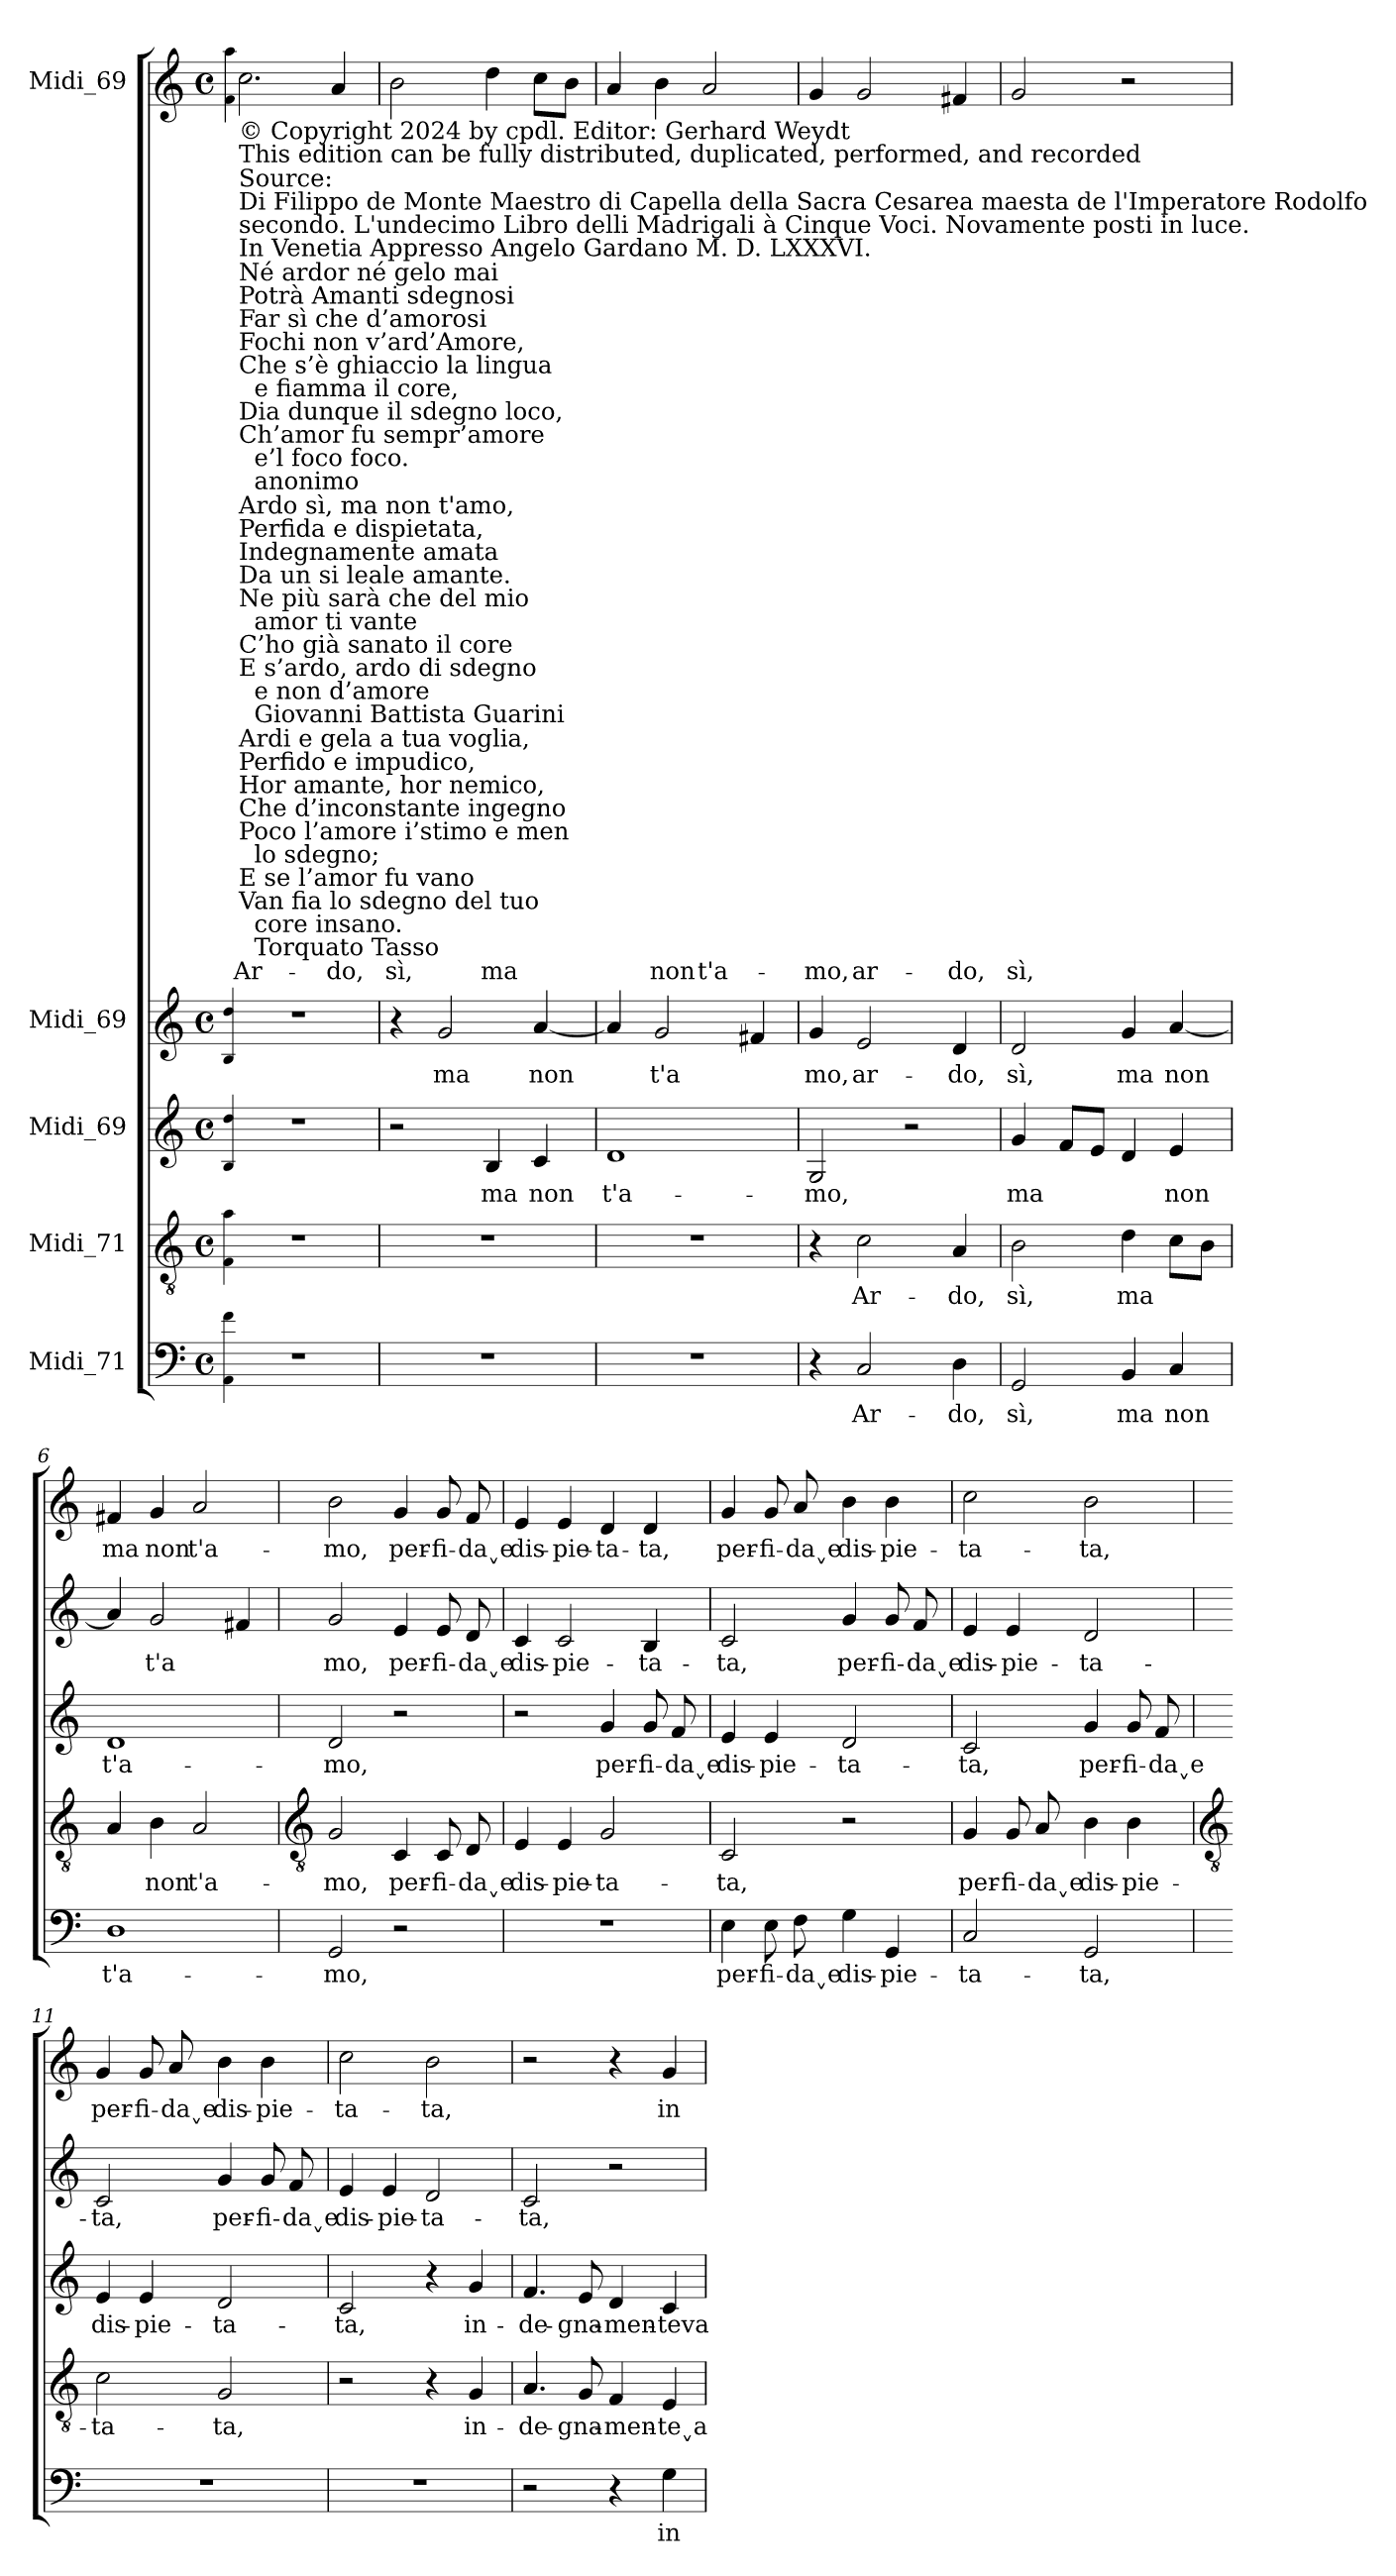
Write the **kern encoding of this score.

**kern	**text	**kern	**text	**kern	**text	**kern	**text	**kern	**text
*part5	*part5	*part4	*part4	*part3	*part3	*part2	*part2	*part1	*part1
*staff5	*staff5	*staff4	*staff4	*staff3	*staff3	*staff2	*staff2	*staff1	*staff1
*I"Midi_71	*	*I"Midi_71	*	*I"Midi_69	*	*I"Midi_69	*	*I"Midi_69	*
*clefF4	*	*clefGv2	*	*clefG2	*	*clefG2	*	*clefG2	*
*k[]	*	*k[]	*	*k[]	*	*k[]	*	*k[]	*
*C:	*	*C:	*	*C:	*	*C:	*	*C:	*
*M4/4	*	*M4/4	*	*M4/4	*	*M4/4	*	*M4/4	*
*met(c)	*	*met(c)	*	*met(c)	*	*met(c)	*	*met(c)	*
=1	=1	=1	=1	=1	=1	=1	=1	=1	=1
4qqAA 4qqf	.	4qqF 4qqa	.	4qqB 4qqdd	.	4qqB 4qqdd	.	4qqf 4qqaa	.
!	!	!	!	!	!	!	!	!LO:TX:b:t=© Copyright 2024 by cpdl. Editor&colon; Gerhard Weydt\nThis edition can be fully distributed, duplicated, performed, and recorded	!
!	!	!	!	!	!	!	!	!LO:TX:b:t=Source&colon;\nDi Filippo de Monte Maestro di Capella della Sacra Cesarea maesta de l'Imperatore Rodolfo\nsecondo. L'undecimo Libro delli Madrigali à Cinque Voci. Novamente posti in luce.\nIn Venetia Appresso Angelo Gardano M. D. LXXXVI.	!
!	!	!	!	!	!	!	!	!LO:TX:b:t=Né ardor né gelo mai\nPotrà Amanti sdegnosi\nFar sì che d’amorosi\nFochi non v’ard’Amore,\nChe s’è ghiaccio la lingua\n                e fiamma il core,\nDia dunque il sdegno loco,\nCh’amor fu sempr’amore\n                      e’l foco foco.\n                               anonimo	!
!	!	!	!	!	!	!	!	!LO:TX:b:t=Ardo sì, ma non t'amo,\nPerfida e dispietata,\nIndegnamente amata\nDa un si leale amante.\nNe più sarà che del mio\n                   amor ti vante\nC’ho già sanato il core\nE s’ardo, ardo di sdegno\n                 e non d’amore\n     Giovanni Battista Guarini	!
!	!	!	!	!	!	!	!	!LO:TX:b:t=Ardi e gela a tua voglia,\nPerfido e impudico,\nHor amante, hor nemico,\nChe d’inconstante ingegno\nPoco l’amore i’stimo e men\n                             lo sdegno;\nE se l’amor fu vano\nVan fia lo sdegno del tuo\n                           core insano.\n                        Torquato Tasso	!
!	!	!	!	!	!	!	!	!	!LO:LY:b
1r	.	1r	.	1r	.	1r	.	2.cc	Ar-
!	!	!	!	!	!	!	!	!	!LO:LY:b
.	.	.	.	.	.	.	.	4a	-do,
=2	=2	=2	=2	=2	=2	=2	=2	=2	=2
!	!	!	!	!	!	!	!	!	!LO:LY:b
1r	.	1r	.	2r	.	4r	.	2b	sì,
!	!	!	!	!	!	!	!LO:LY:b	!	!
.	.	.	.	.	.	2g	ma	.	.
!	!	!	!	!	!LO:LY:b	!	!	!	!LO:LY:b
.	.	.	.	4B	ma	.	.	4dd	ma
!	!	!	!	!	!LO:LY:b	!	!LO:LY:b	!	!
.	.	.	.	4c	non	[4a	non	8ccL	.
.	.	.	.	.	.	.	.	8bJ	.
=3	=3	=3	=3	=3	=3	=3	=3	=3	=3
!	!	!	!	!	!LO:LY:b	!	!	!	!
1r	.	1r	.	1d	t'a-	4a]	.	4a	.
!	!	!	!	!	!	!	!LO:LY:b	!	!LO:LY:b
.	.	.	.	.	.	2g	t'a	4b	non
!	!	!	!	!	!	!	!	!	!LO:LY:b
.	.	.	.	.	.	.	.	2a	t'a-
.	.	.	.	.	.	4f#	.	.	.
=4	=4	=4	=4	=4	=4	=4	=4	=4	=4
!	!	!	!	!	!LO:LY:b	!	!LO:LY:b	!	!LO:LY:b
4r	.	4r	.	2G	-mo,	4g	mo,	4g	-mo,
!	!LO:LY:b	!	!LO:LY:b	!	!	!	!LO:LY:b	!	!LO:LY:b
2C	Ar-	2c	Ar-	.	.	2e	ar-	2g	ar-
.	.	.	.	2r	.	.	.	.	.
!	!LO:LY:b	!	!LO:LY:b	!	!	!	!LO:LY:b	!	!LO:LY:b
4D	-do,	4A	-do,	.	.	4d	-do,	4f#X	-do,
=5	=5	=5	=5	=5	=5	=5	=5	=5	=5
!	!LO:LY:b	!	!LO:LY:b	!	!LO:LY:b	!	!LO:LY:b	!	!LO:LY:b
2GG	sì,	2B	sì,	4g	ma	2d	sì,	2g	sì,
.	.	.	.	8fL	.	.	.	.	.
.	.	.	.	8eJ	.	.	.	.	.
!	!LO:LY:b	!	!LO:LY:b	!	!	!	!LO:LY:b	!	!
4BB	ma	4d	ma	4d	.	4g	ma	2r	.
!	!LO:LY:b	!	!	!	!LO:LY:b	!	!LO:LY:b	!	!
4C	non	8cL	.	4e	non	[4a	non	.	.
.	.	8BJ	.	.	.	.	.	.	.
=6	=6	=6	=6	=6	=6	=6	=6	=6	=6
!	!LO:LY:b	!	!	!	!LO:LY:b	!	!	!	!LO:LY:b
1D	t'a-	4A	.	1d	t'a-	4a]	.	4f#X	ma
!	!	!	!LO:LY:b	!	!	!	!LO:LY:b	!	!LO:LY:b
.	.	4B	non	.	.	2g	t'a	4g	non
!	!	!	!LO:LY:b	!	!	!	!	!	!LO:LY:b
.	.	2A	t'a-	.	.	.	.	2a	t'a-
.	.	.	.	.	.	4f#	.	.	.
!!LO:LB:g=z
=7	=7	=7	=7	=7	=7	=7	=7	=7	=7
*	*	*clefGv2	*	*	*	*	*	*	*
!	!LO:LY:b	!	!LO:LY:b	!	!LO:LY:b	!	!LO:LY:b	!	!LO:LY:b
2GG	-mo,	2G	-mo,	2d	-mo,	2g	mo,	2b	-mo,
!	!	!	!LO:LY:b	!	!	!	!LO:LY:b	!	!LO:LY:b
2r	.	4C	per-	2r	.	4e	per-	4g	per-
!	!	!	!LO:LY:b	!	!	!	!LO:LY:b	!	!LO:LY:b
.	.	8C	-fi-	.	.	8e	-fi-	8g	-fi-
!	!	!	!LO:LY:b	!	!	!	!LO:LY:b	!	!LO:LY:b
.	.	8D	-daˬe	.	.	8d	-daˬe	8f	-daˬe
=8	=8	=8	=8	=8	=8	=8	=8	=8	=8
!	!	!	!LO:LY:b	!	!	!	!LO:LY:b	!	!LO:LY:b
1r	.	4E	dis-	2r	.	4c	dis-	4e	dis-
!	!	!	!LO:LY:b	!	!	!	!LO:LY:b	!	!LO:LY:b
.	.	4E	-pie-	.	.	2c	-pie-	4e	-pie-
!	!	!	!LO:LY:b	!	!LO:LY:b	!	!	!	!LO:LY:b
.	.	2G	-ta-	4g	per-	.	.	4d	-ta-
!	!	!	!	!	!LO:LY:b	!	!LO:LY:b	!	!LO:LY:b
.	.	.	.	8g	-fi-	4B	-ta-	4d	-ta,
!	!	!	!	!	!LO:LY:b	!	!	!	!
.	.	.	.	8f	-daˬe	.	.	.	.
=9	=9	=9	=9	=9	=9	=9	=9	=9	=9
!	!LO:LY:b	!	!LO:LY:b	!	!LO:LY:b	!	!LO:LY:b	!	!LO:LY:b
4E	per-	2C	-ta,	4e	dis-	2c	-ta,	4g	per-
!	!LO:LY:b	!	!	!	!LO:LY:b	!	!	!	!LO:LY:b
8E	-fi-	.	.	4e	-pie-	.	.	8g	-fi-
!	!LO:LY:b	!	!	!	!	!	!	!	!LO:LY:b
8F	-daˬe	.	.	.	.	.	.	8a	-daˬe
!	!LO:LY:b	!	!	!	!LO:LY:b	!	!LO:LY:b	!	!LO:LY:b
4G	dis-	2r	.	2d	-ta-	4g	per-	4b	dis-
!	!LO:LY:b	!	!	!	!	!	!LO:LY:b	!	!LO:LY:b
4GG	-pie-	.	.	.	.	8g	-fi-	4b	-pie-
!	!	!	!	!	!	!	!LO:LY:b	!	!
.	.	.	.	.	.	8f	-daˬe	.	.
=10	=10	=10	=10	=10	=10	=10	=10	=10	=10
!	!LO:LY:b	!	!LO:LY:b	!	!LO:LY:b	!	!LO:LY:b	!	!LO:LY:b
2C	-ta-	4G	per-	2c	-ta,	4e	dis-	2cc	-ta-
!	!	!	!LO:LY:b	!	!	!	!LO:LY:b	!	!
.	.	8G	-fi-	.	.	4e	-pie-	.	.
!	!	!	!LO:LY:b	!	!	!	!	!	!
.	.	8A	-daˬe	.	.	.	.	.	.
!	!LO:LY:b	!	!LO:LY:b	!	!LO:LY:b	!	!LO:LY:b	!	!LO:LY:b
2GG	-ta,	4B	dis-	4g	per-	2d	-ta-	2b	-ta,
!	!	!	!LO:LY:b	!	!LO:LY:b	!	!	!	!
.	.	4B	-pie-	8g	-fi-	.	.	.	.
!	!	!	!	!	!LO:LY:b	!	!	!	!
.	.	.	.	8f	-daˬe	.	.	.	.
!!LO:LB:g=z
=11	=11	=11	=11	=11	=11	=11	=11	=11	=11
*	*	*clefGv2	*	*	*	*	*	*	*
!	!	!	!LO:LY:b	!	!LO:LY:b	!	!LO:LY:b	!	!LO:LY:b
1r	.	2c	-ta-	4e	dis-	2c	-ta,	4g	per-
!	!	!	!	!	!LO:LY:b	!	!	!	!LO:LY:b
.	.	.	.	4e	-pie-	.	.	8g	-fi-
!	!	!	!	!	!	!	!	!	!LO:LY:b
.	.	.	.	.	.	.	.	8a	-daˬe
!	!	!	!LO:LY:b	!	!LO:LY:b	!	!LO:LY:b	!	!LO:LY:b
.	.	2G	-ta,	2d	-ta-	4g	per-	4b	dis-
!	!	!	!	!	!	!	!LO:LY:b	!	!LO:LY:b
.	.	.	.	.	.	8g	-fi-	4b	-pie-
!	!	!	!	!	!	!	!LO:LY:b	!	!
.	.	.	.	.	.	8f	-daˬe	.	.
=12	=12	=12	=12	=12	=12	=12	=12	=12	=12
!	!	!	!	!	!LO:LY:b	!	!LO:LY:b	!	!LO:LY:b
1r	.	2r	.	2c	-ta,	4e	dis-	2cc	-ta-
!	!	!	!	!	!	!	!LO:LY:b	!	!
.	.	.	.	.	.	4e	-pie-	.	.
!	!	!	!	!	!	!	!LO:LY:b	!	!LO:LY:b
.	.	4r	.	4r	.	2d	-ta-	2b	-ta,
!	!	!	!LO:LY:b	!	!LO:LY:b	!	!	!	!
.	.	4G	in-	4g	in-	.	.	.	.
=13	=13	=13	=13	=13	=13	=13	=13	=13	=13
!	!	!	!LO:LY:b	!	!LO:LY:b	!	!LO:LY:b	!	!
2r	.	4.A	-de-	4.f	-de-	2c	-ta,	2r	.
!	!	!	!LO:LY:b	!	!LO:LY:b	!	!	!	!
.	.	8G	-gna-	8e	-gna-	.	.	.	.
!	!	!	!LO:LY:b	!	!LO:LY:b	!	!	!	!
4r	.	4F	-men-	4d	-men-	2r	.	4r	.
!	!LO:LY:b	!	!LO:LY:b	!	!LO:LY:b	!	!	!	!LO:LY:b
4G	in-	4E	-teˬa-	4c	-teva-	.	.	4g	in-
=	=	=	=	=	=	=	=	=	=
*-	*-	*-	*-	*-	*-	*-	*-	*-	*-
